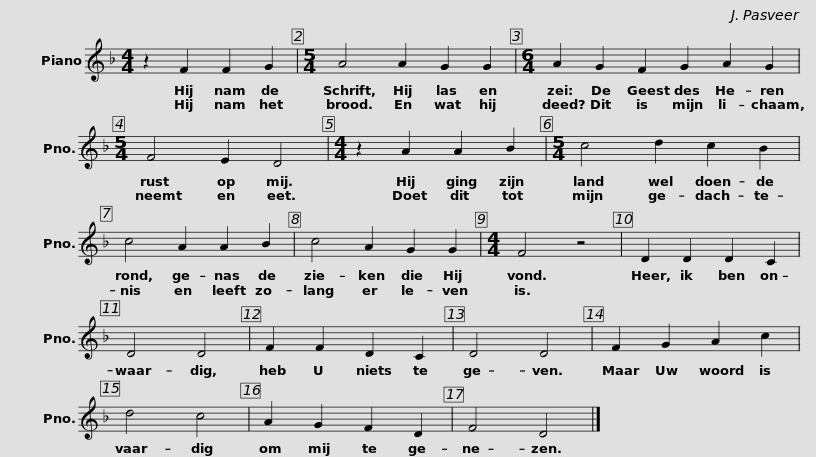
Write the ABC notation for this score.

X:1
L:1/8
M:4/4
I:linebreak $
K:F
V:1 treble
V:1
 z2 F2 F2 G2 |[M:5/4] A4 A2 G2 G2 |[M:6/4] A2 G2 F2 G2 A2 G2 |[M:5/4] F4 E2 D4 |$[M:4/4] z2 A2 A2 B2 | %5
[M:5/4] c4 d2 c2 B2 | c4 A2 A2 B2 | c4 A2 G2 G2 |[M:4/4] F4 z4 |$ D2 D2 D2 C2 | %10
 D4 D4 | F2 F2 D2 C2 | D4 D4 | F2 G2 A2 c2 | d4 c4 | %15
 A2 G2 F2 D2 |$ F4 D4 |] %17
